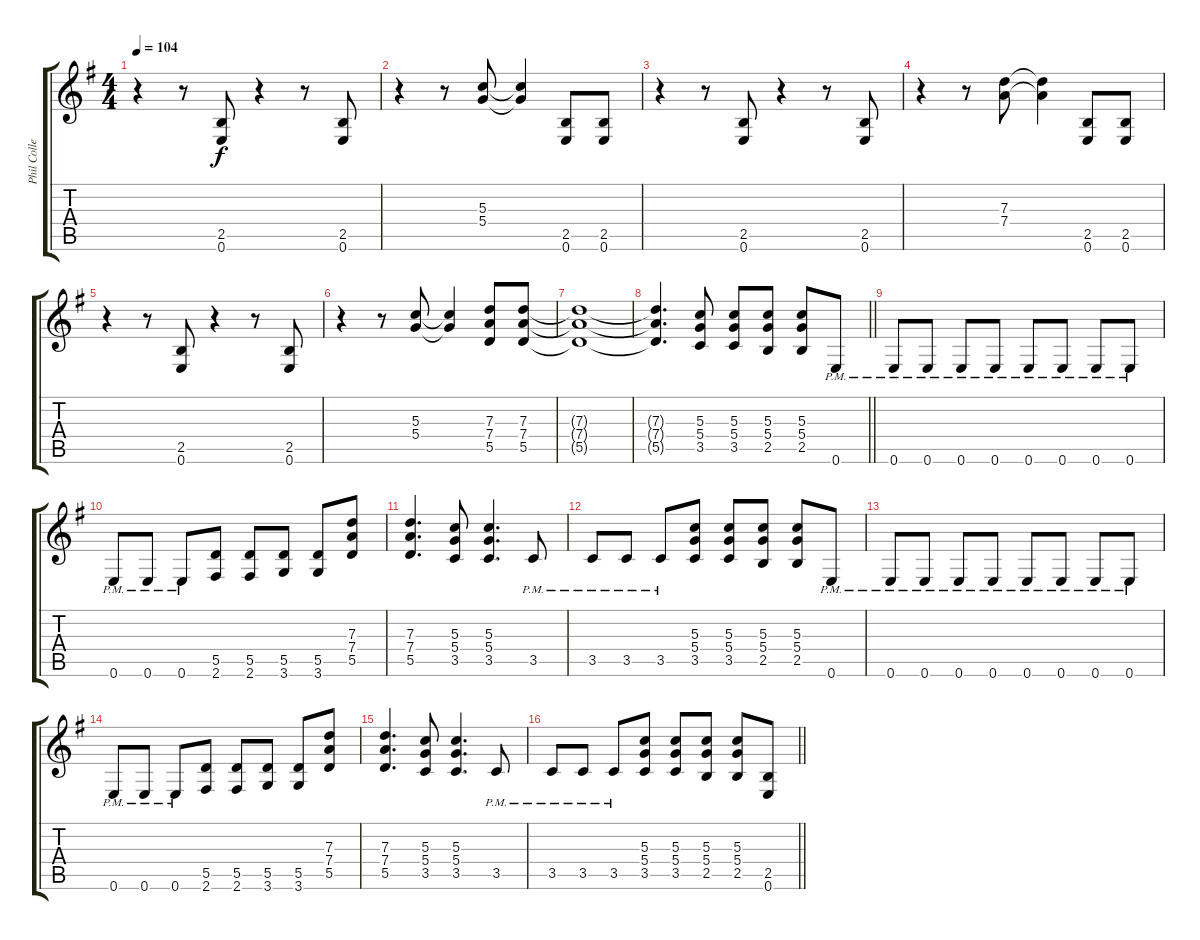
\track ("Phil Collen" "Phil Colle") {instrument distortionguitar}
\staff {score tabs}
\tuning (E4 B3 G3 D3 A2 E2) {hide}
\ts (4 4)
\tempo 104
\clef g2
\ks eminor
r.4{dy f} r.8 (2.5 0.6).8 r.4 r.8 (2.5 0.6).8 |
r.4 r.8 (5.3 5.4).8 (5.3{t} 5.4{t}).4 (2.5 0.6).8 (2.5 0.6).8 |
r.4 r.8 (2.5 0.6).8 r.4 r.8 (2.5 0.6).8 |
r.4 r.8 (7.3 7.4).8 (7.3{t} 7.4{t}).4 (2.5 0.6).8 (2.5 0.6).8 |
r.4 r.8 (2.5 0.6).8 r.4 r.8 (2.5 0.6).8 |
r.4 r.8 (5.3 5.4).8 (5.3{t} 5.4{t}).4 (7.3 7.4 5.5).8 (7.3 7.4 5.5).8 |
(7.3{t} 7.4{t} 5.5{t}).1 |
\barLineRight lightlight
(7.3{t} 7.4{t} 5.5{t}).4{d} (5.3 5.4 3.5).8 (5.3 5.4 3.5).8 (5.3 5.4 2.5).8 (5.3 5.4 2.5).8 0.6{pm}.8 |
0.6{pm}.8 0.6{pm}.8 0.6{pm}.8 0.6{pm}.8 0.6{pm}.8 0.6{pm}.8 0.6{pm}.8 0.6{pm}.8 |
0.6{pm}.8 0.6{pm}.8 0.6{pm}.8 (5.5 2.6).8 (5.5 2.6).8 (5.5 3.6).8 (5.5 3.6).8 (7.3 7.4 5.5).8 |
(7.3 7.4 5.5).4{d} (5.3 5.4 3.5).8 (5.3 5.4 3.5).4{d} 3.5{pm}.8 |
3.5{pm}.8 3.5{pm}.8 3.5{pm}.8 (5.3 5.4 3.5).8 (5.3 5.4 3.5).8 (5.3 5.4 2.5).8 (5.3 5.4 2.5).8 0.6{pm}.8 |
0.6{pm}.8 0.6{pm}.8 0.6{pm}.8 0.6{pm}.8 0.6{pm}.8 0.6{pm}.8 0.6{pm}.8 0.6{pm}.8 |
0.6{pm}.8 0.6{pm}.8 0.6{pm}.8 (5.5 2.6).8 (5.5 2.6).8 (5.5 3.6).8 (5.5 3.6).8 (7.3 7.4 5.5).8 |
(7.3 7.4 5.5).4{d} (5.3 5.4 3.5).8 (5.3 5.4 3.5).4{d} 3.5{pm}.8 |
\barLineRight lightlight
3.5{pm}.8 3.5{pm}.8 3.5{pm}.8 (5.3 5.4 3.5).8 (5.3 5.4 3.5).8 (5.3 5.4 2.5).8 (5.3 5.4 2.5).8 (2.5 0.6).8
